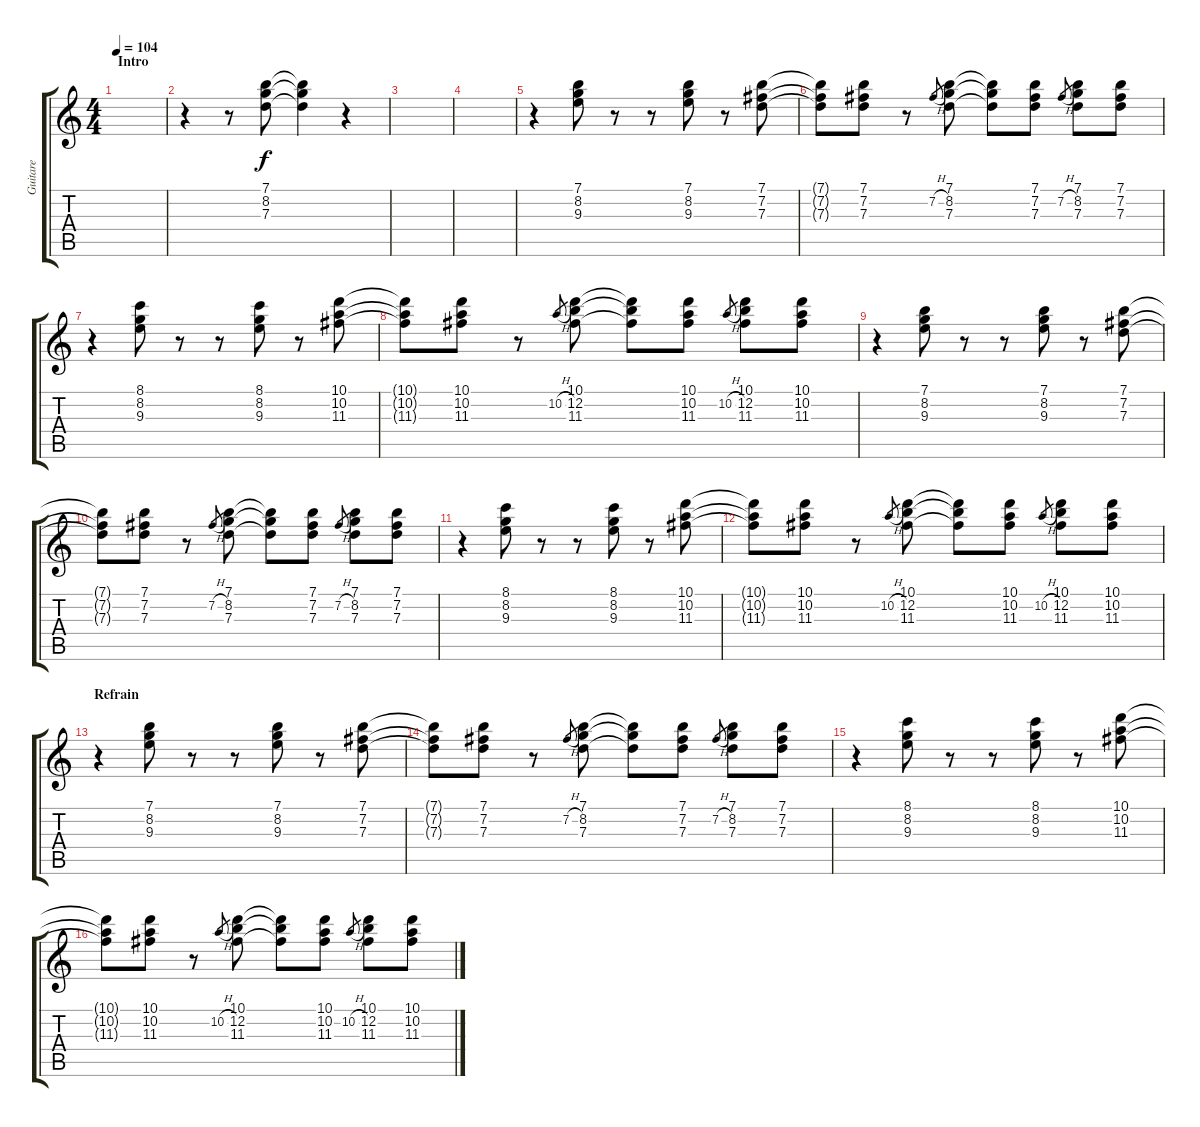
\track ("Guitare" "Guitare") {instrument electricguitarmuted}
\staff {score tabs}
\tuning (E4 B3 G3 D3 A2 E2) {hide}
\ts (4 4)
\section ("" "Intro")
\tempo 104
\clef g2
\ks c
|
r.4 r.8 (7.1 8.2 7.3).8 (7.1{t} 8.2{t} 7.3{t}).4 r.4 |
|
|
r.4 (7.1 8.2 9.3).8 r.8 r.8 (7.1 8.2 9.3).8 r.8 (7.1 7.2 7.3).8 |
(7.1{t} 7.2{t} 7.3{t}).8 (7.1 7.2 7.3).8 r.8 7.2{h}.8{gr} (7.1 8.2 7.3).8 (7.1{t} 8.2{t} 7.3{t}).8 (7.1 7.2 7.3).8 7.2{h}.8{gr} (7.1 8.2 7.3).8 (7.1 7.2 7.3).8 |
r.4 (8.1 8.2 9.3).8 r.8 r.8 (8.1 8.2 9.3).8 r.8 (10.1 10.2 11.3).8 |
(10.1{t} 10.2{t} 11.3{t}).8 (10.1 10.2 11.3).8 r.8 10.2{h}.8{gr} (10.1 12.2 11.3).8 (10.1{t} 12.2{t} 11.3{t}).8 (10.1 10.2 11.3).8 10.2{h}.8{gr} (10.1 12.2 11.3).8 (10.1 10.2 11.3).8 |
r.4 (7.1 8.2 9.3).8 r.8 r.8 (7.1 8.2 9.3).8 r.8 (7.1 7.2 7.3).8 |
(7.1{t} 7.2{t} 7.3{t}).8 (7.1 7.2 7.3).8 r.8 7.2{h}.8{gr} (7.1 8.2 7.3).8 (7.1{t} 8.2{t} 7.3{t}).8 (7.1 7.2 7.3).8 7.2{h}.8{gr} (7.1 8.2 7.3).8 (7.1 7.2 7.3).8 |
r.4 (8.1 8.2 9.3).8 r.8 r.8 (8.1 8.2 9.3).8 r.8 (10.1 10.2 11.3).8 |
(10.1{t} 10.2{t} 11.3{t}).8 (10.1 10.2 11.3).8 r.8 10.2{h}.8{gr} (10.1 12.2 11.3).8 (10.1{t} 12.2{t} 11.3{t}).8 (10.1 10.2 11.3).8 10.2{h}.8{gr} (10.1 12.2 11.3).8 (10.1 10.2 11.3).8 |
\section ("" "Refrain")
r.4 (7.1 8.2 9.3).8 r.8 r.8 (7.1 8.2 9.3).8 r.8 (7.1 7.2 7.3).8 |
(7.1{t} 7.2{t} 7.3{t}).8 (7.1 7.2 7.3).8 r.8 7.2{h}.8{gr} (7.1 8.2 7.3).8 (7.1{t} 8.2{t} 7.3{t}).8 (7.1 7.2 7.3).8 7.2{h}.8{gr} (7.1 8.2 7.3).8 (7.1 7.2 7.3).8 |
r.4 (8.1 8.2 9.3).8 r.8 r.8 (8.1 8.2 9.3).8 r.8 (10.1 10.2 11.3).8 |
(10.1{t} 10.2{t} 11.3{t}).8 (10.1 10.2 11.3).8 r.8 10.2{h}.8{gr} (10.1 12.2 11.3).8 (10.1{t} 12.2{t} 11.3{t}).8 (10.1 10.2 11.3).8 10.2{h}.8{gr} (10.1 12.2 11.3).8 (10.1 10.2 11.3).8
